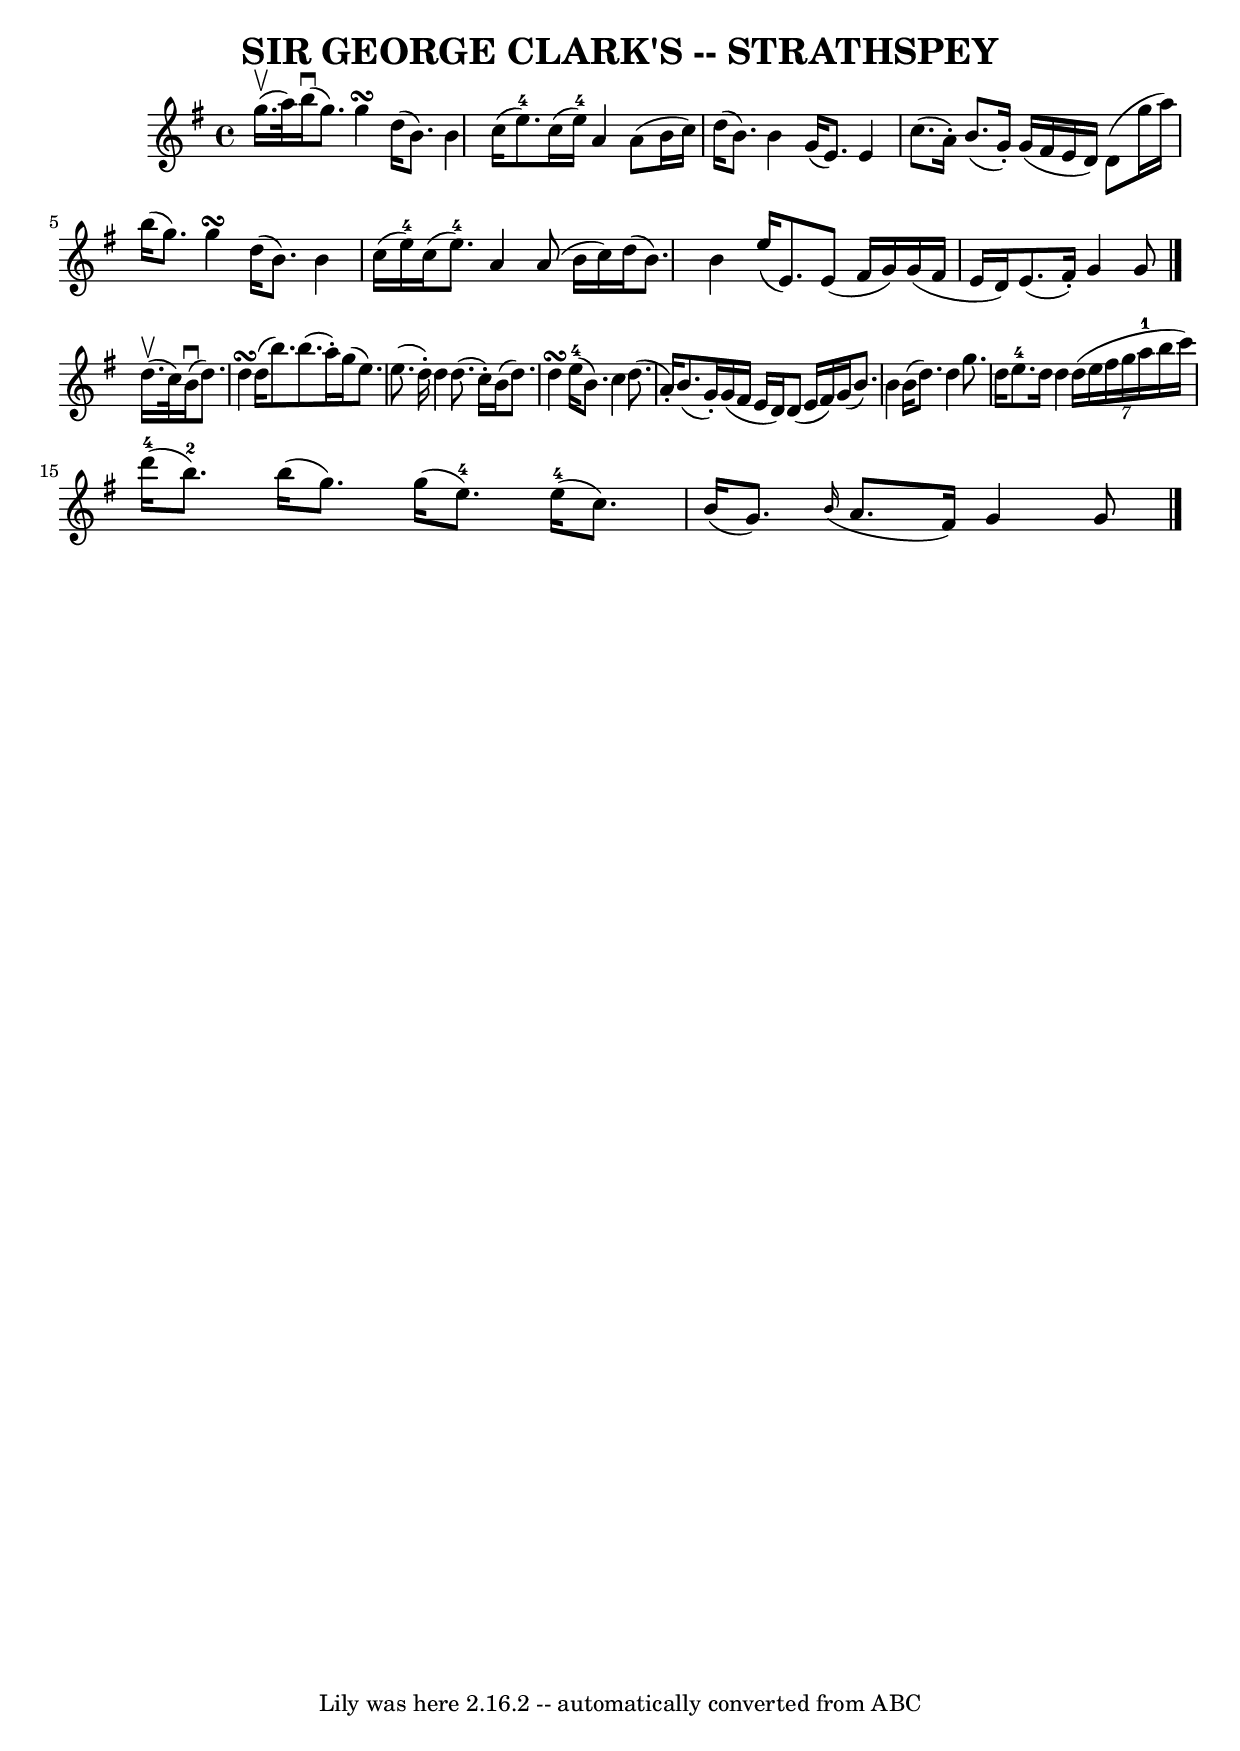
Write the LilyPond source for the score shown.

\version "2.7.40"
\include "Mammoth.ily"
\header {
	%% book = "Ryan's Mammoth Collection of Fiddle Tunes"
	composer = ""
	crossRefNumber = "1"
	footnotes = ""
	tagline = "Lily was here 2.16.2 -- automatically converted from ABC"
	title = "SIR GEORGE CLARK'S -- STRATHSPEY"
}
voicedefault =  {


 \override Staff.TimeSignature #'style = #'C
 \time 4/4 \key g \major g''16. (^\upbow a''32)   |
 b''16 
(^\downbow g''8.) g''4\turn d''16 (b'8.) b'4    |
   
c''16 (e''8.-4) c''16 (e''16-4) a'4 a'8 (b'16    
c''16)   |
 d''16 (b'8.) b'4 g'16 (e'8.) e'4    
|
 c''8. (a'16 -.) b'8. (g'16 -.) g'16 (fis'16 e'16 
 d'16) d'8 (g''16 a''16)   |
 b''16 (g''8.)   
g''4\turn d''16 (b'8.) b'4    |
 c''16 (e''16-4)   
c''16 (e''8.-4) a'4 a'8 (b'16 c''16)   |
 d''16 
(b'8.) b'4 e''16 (e'8.) e'8 (fis'16 g'16)   
|
 g'16 (fis'16 e'16 d'16) e'8. (fis'16 -.) g'4    
g'8    \bar "|." d''16. (^\upbow c''32)   |
 b'16 
(^\downbow d''8.) d''4\turn d''16 (b''8.) b''8. (a''16 -. 
-)   |
 g''16 (e''8.) e''8. (d''16 -.) d''4 d''8. (
c''16 -.)   |
 b'16 (d''8.) d''4\turn e''16-4(
b'8.) c''4    |
 d''8. (a'16 -.) b'8. (g'16 -.) g'16 
(fis'16 e'16 d'16) d'8 (e'16 fis'16)   |
 g'16 
(b'8.) b'4 b'16 (d''8.) d''4    |
 g''8. d''16    
e''8.-4 d''16 d''4    \times 6/7 { d''16 (e''16 fis''16    
g''16 a''16-1 b''16 c'''16) }   |
 d'''16-4(
b''8.-2) b''16 (g''8.) g''16 (e''8.-4) e''16-4(
c''8.)   |
 b'16 (g'8.)   \grace { b'16 (} a'8.    
fis'16) g'4 g'8    \bar "|."   
}

\score{
    <<

	\context Staff="default"
	{
	    \voicedefault 
	}

    >>
	\layout {
	}
	\midi {}
}
